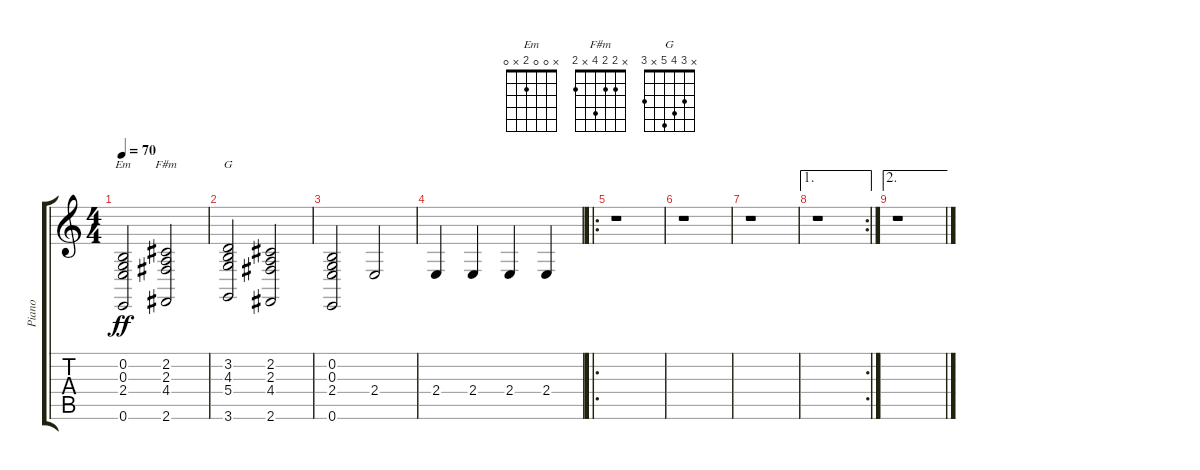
\track ("Piano" "Piano") {instrument electricgrandpiano}
\staff {score tabs}
\tuning (E4 B3 G3 D3 A2 E2) {hide}
\chord ("Em" x 0 0 2 x 0)
\chord ("F#m" x 2 2 4 x 2)
\chord ("G" x 3 4 5 x 3)
\ts (4 4)
\tempo 70
\clef g2
\ks c
(0.2 0.3 2.4 0.6).2{ch "Em" dy ff} (2.2 2.3 4.4 2.6).2{ch "F#m"} |
(3.2 4.3 5.4 3.6).2{ch "G"} (2.2 2.3 4.4 2.6).2 |
(0.2 0.3 2.4 0.6).2 2.4.2 |
2.4.4 2.4.4 2.4.4 2.4.4 |
\ro
r.1 |
r.1 |
r.1 |
\ae 1
\rc 2
r.1 |
\ae 2
r.1
